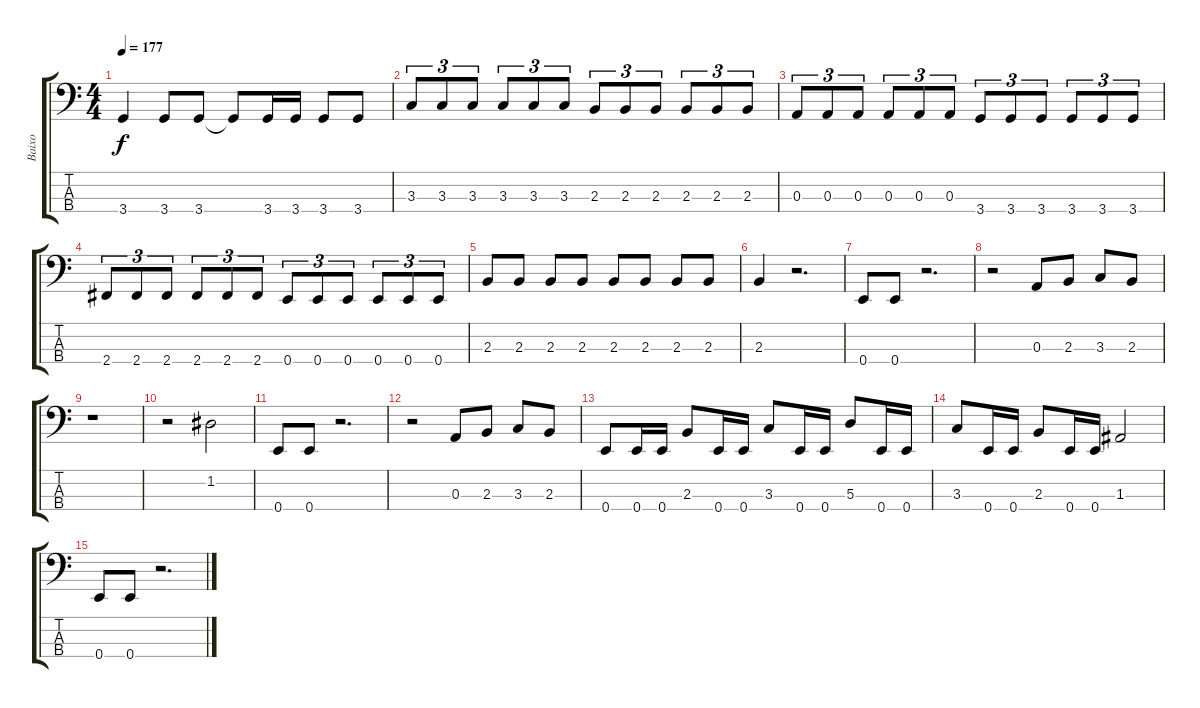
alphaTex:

\track ("Baixo" "Baixo") {instrument electricbassfinger}
\staff {score tabs}
\tuning (G2 D2 A1 E1) {hide}
\ts (4 4)
\tempo 177
\clef f4
\ks c
3.4.4{dy f} 3.4.8 3.4.8 3.4{t}.8 3.4.16 3.4.16 3.4.8 3.4.8 |
3.3.8{tu (3 2)} 3.3.8{tu (3 2)} 3.3.8{tu (3 2)} 3.3.8{tu (3 2)} 3.3.8{tu (3 2)} 3.3.8{tu (3 2)} 2.3.8{tu (3 2)} 2.3.8{tu (3 2)} 2.3.8{tu (3 2)} 2.3.8{tu (3 2)} 2.3.8{tu (3 2)} 2.3.8{tu (3 2)} |
0.3.8{tu (3 2)} 0.3.8{tu (3 2)} 0.3.8{tu (3 2)} 0.3.8{tu (3 2)} 0.3.8{tu (3 2)} 0.3.8{tu (3 2)} 3.4.8{tu (3 2)} 3.4.8{tu (3 2)} 3.4.8{tu (3 2)} 3.4.8{tu (3 2)} 3.4.8{tu (3 2)} 3.4.8{tu (3 2)} |
2.4.8{tu (3 2)} 2.4.8{tu (3 2)} 2.4.8{tu (3 2)} 2.4.8{tu (3 2)} 2.4.8{tu (3 2)} 2.4.8{tu (3 2)} 0.4.8{tu (3 2)} 0.4.8{tu (3 2)} 0.4.8{tu (3 2)} 0.4.8{tu (3 2)} 0.4.8{tu (3 2)} 0.4.8{tu (3 2)} |
2.3.8 2.3.8 2.3.8 2.3.8 2.3.8 2.3.8 2.3.8 2.3.8 |
2.3.4 r.2{d} |
0.4.8 0.4.8 r.2{d} |
r.2 0.3.8 2.3.8 3.3.8 2.3.8 |
r.1 |
r.2 1.2.2 |
0.4.8 0.4.8 r.2{d} |
r.2 0.3.8 2.3.8 3.3.8 2.3.8 |
0.4.8 0.4.16 0.4.16 2.3.8 0.4.16 0.4.16 3.3.8 0.4.16 0.4.16 5.3.8 0.4.16 0.4.16 |
3.3.8 0.4.16 0.4.16 2.3.8 0.4.16 0.4.16 1.3.2 |
0.4.8 0.4.8 r.2{d}
